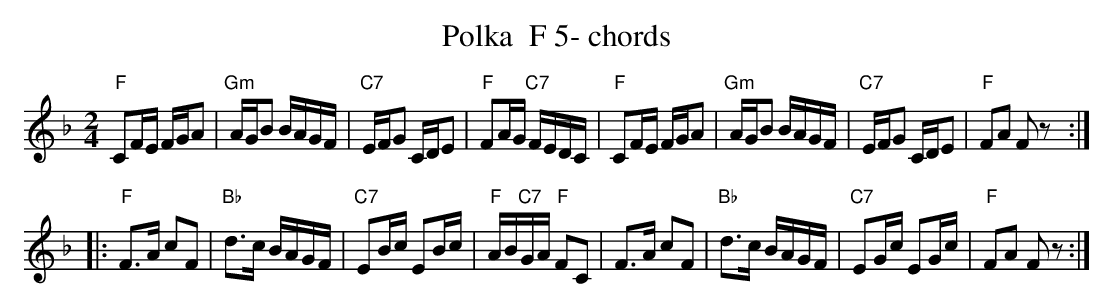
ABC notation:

X:1
T:Polka  F 5- chords
M:2/4
L:1/16
K:Fmaj%%MIDI gchordon
"F"C2FE FGA2 | "Gm"AGB2 BAGF | "C7"EFG2 CDE2 | "F"F2AG "C7"FEDC | "F"C2FE FGA2 | "Gm"AGB2 BAGF | "C7"EFG2 CDE2 | "F"F2A2 F2z2 ::
"F"F3A c2F2 | "Bb"d3c BAGF | "C7"E2Bc E2Bc | "F"AB"C7"GA "F"F2C2 | F3A c2F2 | "Bb"d3c BAGF | "C7"E2Gc E2Gc | "F"F2A2 F2z2 :|
